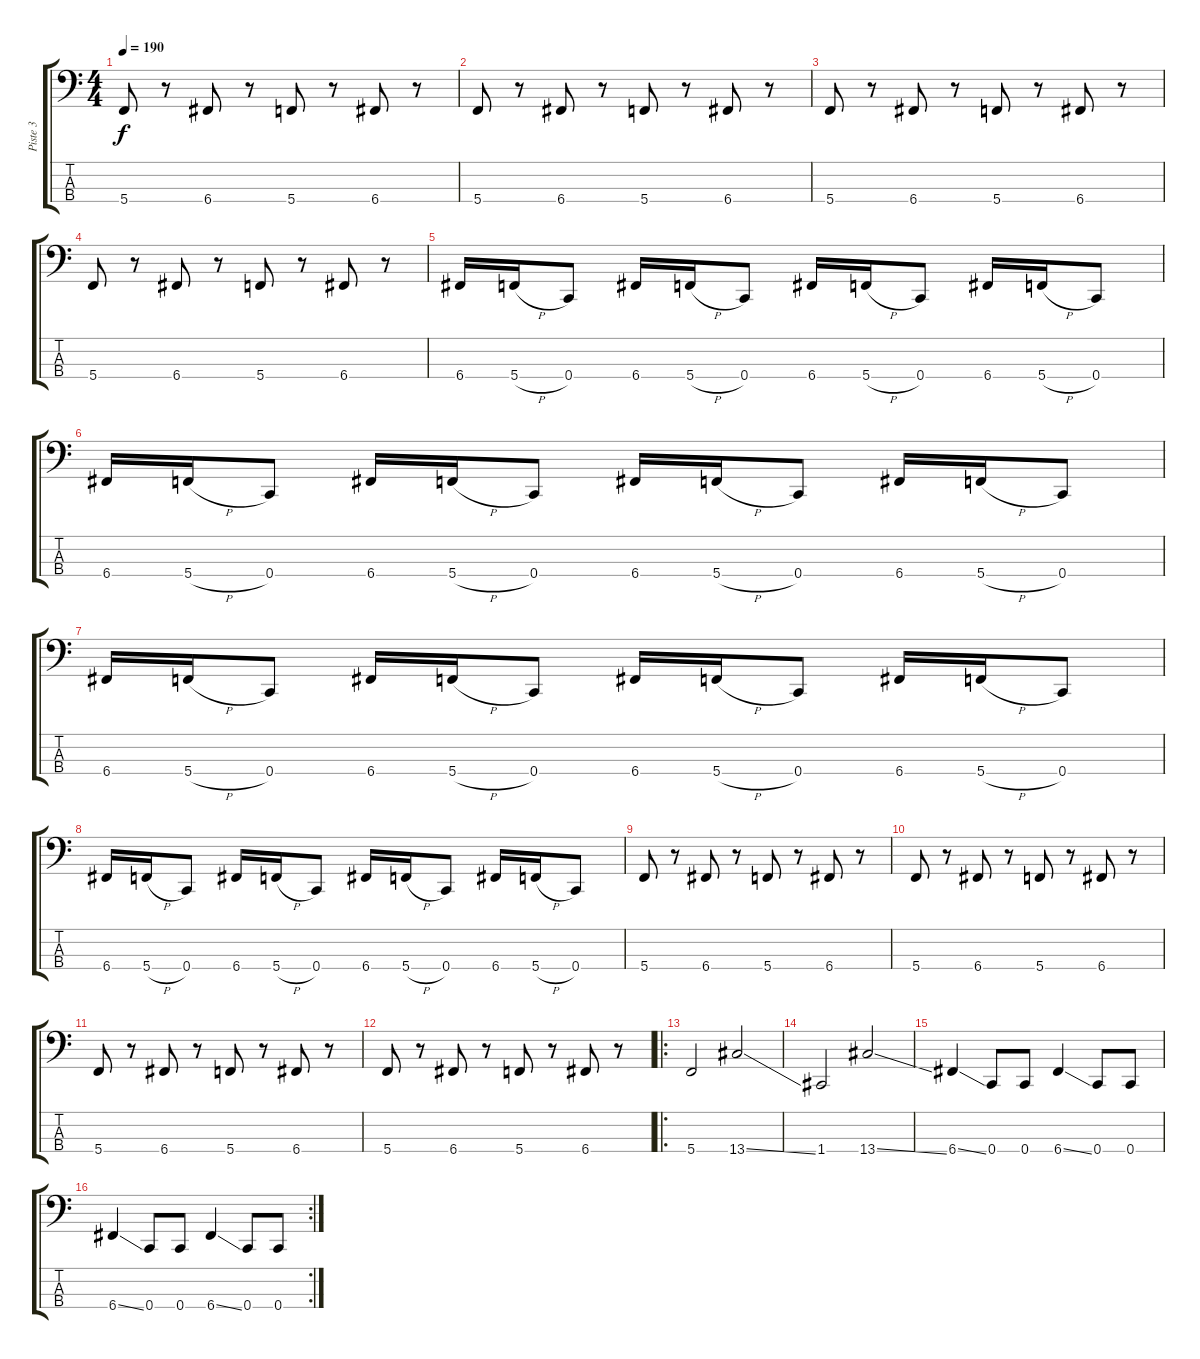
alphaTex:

\track ("Piste 3" "Piste 3") {instrument electricbassfinger}
\staff {score tabs}
\tuning (F2 C2 G1 C1) {hide}
\ts (4 4)
\tempo 190
\clef f4
\ks c
5.4.8{dy f} r.8 6.4.8 r.8 5.4.8 r.8 6.4.8 r.8 |
5.4.8 r.8 6.4.8 r.8 5.4.8 r.8 6.4.8 r.8 |
5.4.8 r.8 6.4.8 r.8 5.4.8 r.8 6.4.8 r.8 |
5.4.8 r.8 6.4.8 r.8 5.4.8 r.8 6.4.8 r.8 |
6.4.16 5.4{h}.16 0.4.8 6.4.16 5.4{h}.16 0.4.8 6.4.16 5.4{h}.16 0.4.8 6.4.16 5.4{h}.16 0.4.8 |
6.4.16 5.4{h}.16 0.4.8 6.4.16 5.4{h}.16 0.4.8 6.4.16 5.4{h}.16 0.4.8 6.4.16 5.4{h}.16 0.4.8 |
6.4.16 5.4{h}.16 0.4.8 6.4.16 5.4{h}.16 0.4.8 6.4.16 5.4{h}.16 0.4.8 6.4.16 5.4{h}.16 0.4.8 |
6.4.16 5.4{h}.16 0.4.8 6.4.16 5.4{h}.16 0.4.8 6.4.16 5.4{h}.16 0.4.8 6.4.16 5.4{h}.16 0.4.8 |
5.4.8 r.8 6.4.8 r.8 5.4.8 r.8 6.4.8 r.8 |
5.4.8 r.8 6.4.8 r.8 5.4.8 r.8 6.4.8 r.8 |
5.4.8 r.8 6.4.8 r.8 5.4.8 r.8 6.4.8 r.8 |
5.4.8 r.8 6.4.8 r.8 5.4.8 r.8 6.4.8 r.8 |
\ro
5.4.2 13.4{ss}.2 |
1.4.2 13.4{ss}.2 |
6.4{ss}.4 0.4.8 0.4.8 6.4{ss}.4 0.4.8 0.4.8 |
\rc 2
6.4{ss}.4 0.4.8 0.4.8 6.4{ss}.4 0.4.8 0.4.8
